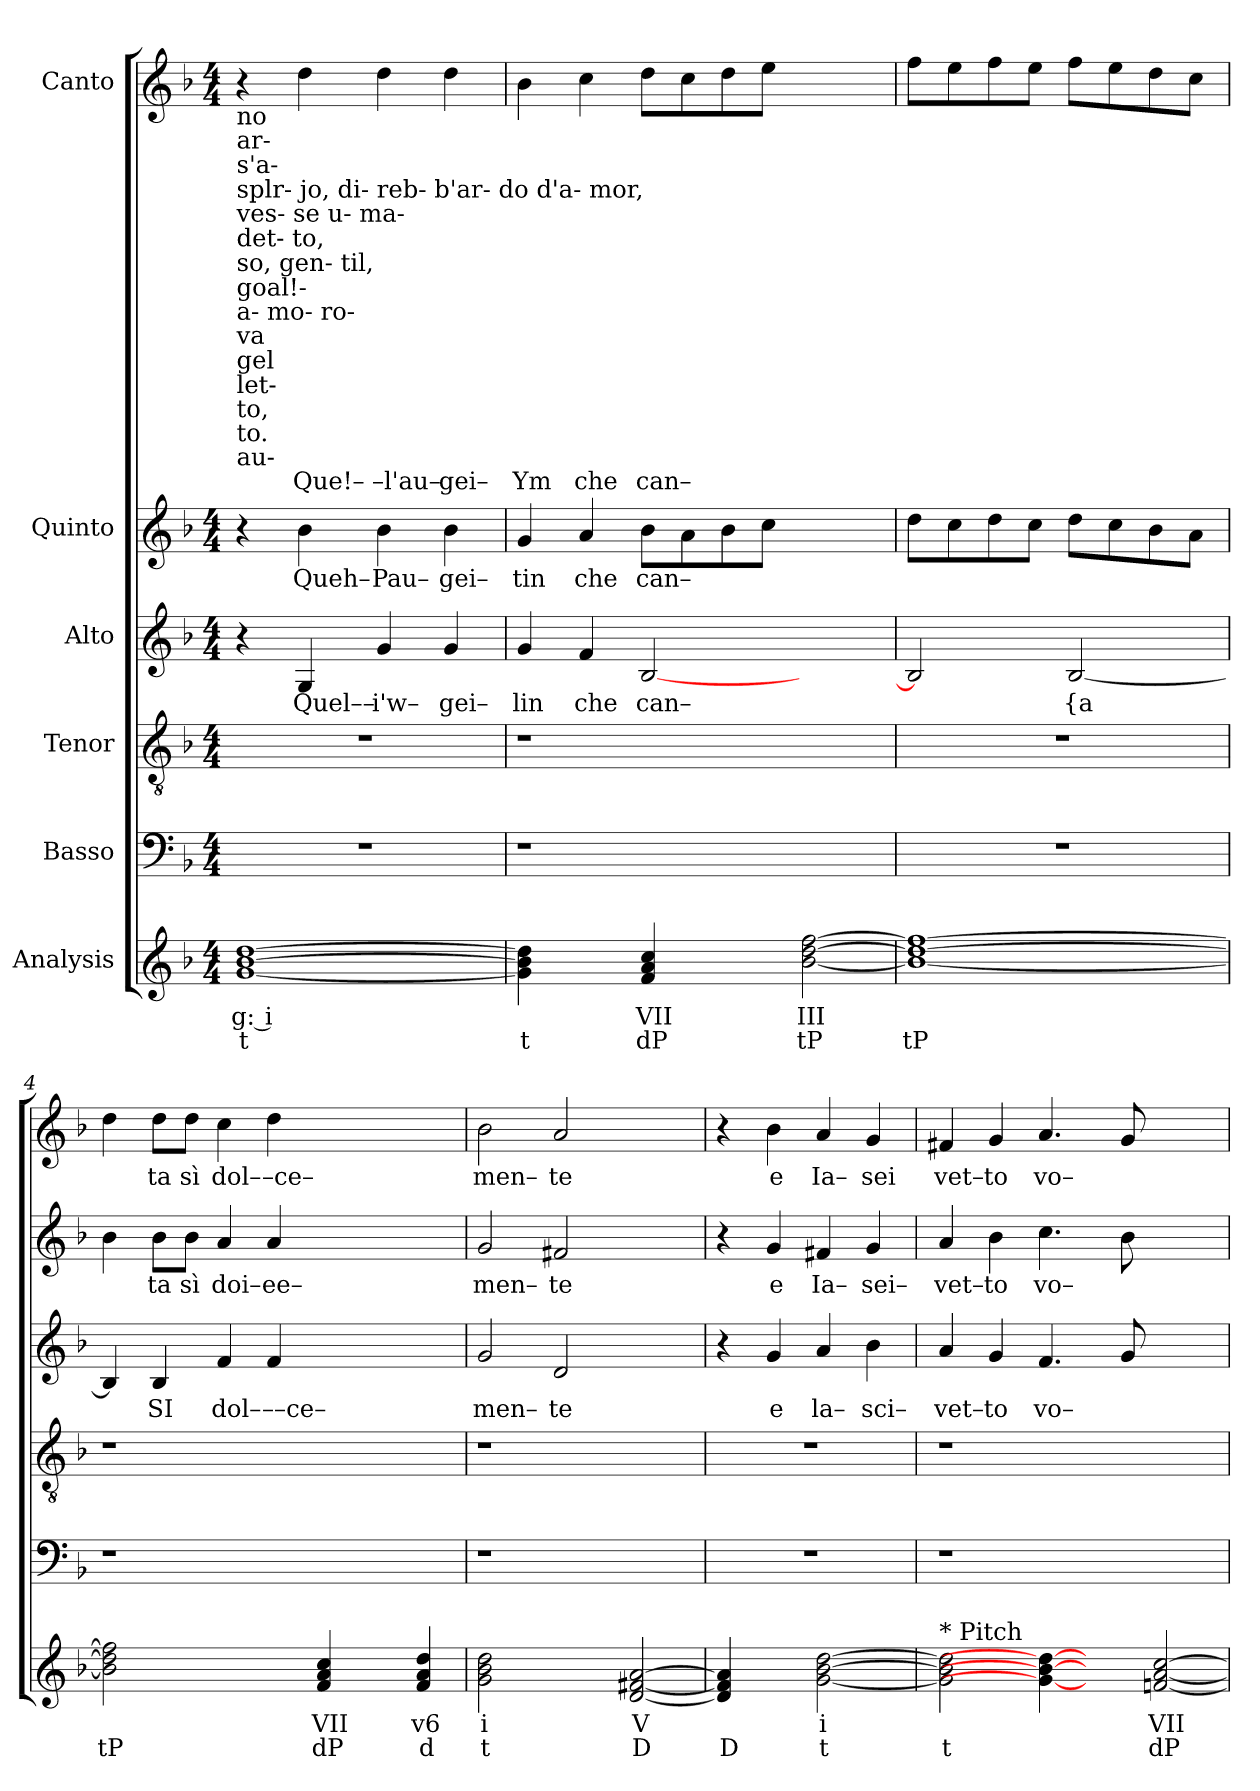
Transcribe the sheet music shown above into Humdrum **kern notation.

**kern	**text	**text	**kern	**kern	**kern	**text	**kern	**text	**kern	**text
*part6	*part6	*part6	*part5	*part4	*part3	*part3	*part2	*part2	*part1	*part1
*staff6	*staff6	*staff6	*staff5	*staff4	*staff3	*staff3	*staff2	*staff2	*staff1	*staff1
*I"Analysis	*	*	*I"Basso	*I"Tenor	*I"Alto	*	*I"Quinto	*	*I"Canto	*
*	*	*	*clefF4	*clefGv2	*clefG2	*	*clefG2	*	*clefG2	*
*k[b-]	*	*	*k[b-]	*k[b-]	*k[b-]	*	*k[b-]	*	*k[b-]	*
*	*	*	*F:	*F:	*F:	*	*F:	*	*F:	*
*M4/4	*	*	*M4/4	*M4/4	*M4/4	*	*M4/4	*	*M4/4	*
*MM120	*	*	*MM120	*MM120	*MM120	*	*MM120	*	*MM120	*
=1	=1	=1	=1	=1	=1	=1	=1	=1	=1	=1
!	!	!	!	!	!	!	!	!	!LO:TX:b:t=no	!
!	!	!	!	!	!	!	!	!	!LO:TX:b:t=ar-	!
!	!	!	!	!	!	!	!	!	!LO:TX:b:t=s'a-	!
!	!	!	!	!	!	!	!	!	!LO:TX:b:t=splr- jo, di- reb- b'ar- do d'a- mor,	!
!	!	!	!	!	!	!	!	!	!LO:TX:b:t=ves- se u- ma-	!
!	!	!	!	!	!	!	!	!	!LO:TX:b:t=det- to,	!
!	!	!	!	!	!	!	!	!	!LO:TX:b:t=so, gen- til,	!
!	!	!	!	!	!	!	!	!	!LO:TX:b:t=goal!-	!
!	!	!	!	!	!	!	!	!	!LO:TX:b:t=a- mo- ro-	!
!	!	!	!	!	!	!	!	!	!LO:TX:b:t=va	!
!	!	!	!	!	!	!	!	!	!LO:TX:b:t=gel	!
!	!	!	!	!	!	!	!	!	!LO:TX:b:t=let-	!
!	!	!	!	!	!	!	!	!	!LO:TX:b:t=to,	!
!	!	!	!	!	!	!	!	!	!LO:TX:b:t=to.	!
!	!	!	!	!	!	!	!	!	!LO:TX:b:t=au-	!
[1g [1b- [1dd	g: i	t	1r	1r	4r	.	4r	.	4r	.
!	!	!	!	!	!	!LO:LY:b	!	!	!	!
!	!	!	!	!	!	!	!	!LO:LY:b	!	!
!	!	!	!	!	!	!	!	!	!	!LO:LY:b
.	.	.	.	.	4G/	Quel––	4b-\	Queh–	4dd\	Que!–
!	!	!	!	!	!	!LO:LY:b	!	!	!	!
!	!	!	!	!	!	!	!	!LO:LY:b	!	!
!	!	!	!	!	!	!	!	!	!	!LO:LY:b
.	.	.	.	.	4g/	i'w–	4b-\	Pau–	4dd\	–l'au–
!	!	!	!	!	!	!LO:LY:b	!	!	!	!
!	!	!	!	!	!	!	!	!LO:LY:b	!	!
!	!	!	!	!	!	!	!	!	!	!LO:LY:b
.	.	.	.	.	4g/	gei–	4b-\	gei–	4dd\	gei–
=2	=2	=2	=2	=2	=2	=2	=2	=2	=2	=2
!	!	!	!	!	!	!LO:LY:b	!	!	!	!
!	!	!	!	!	!	!	!	!LO:LY:b	!	!
!	!	!	!	!	!	!	!	!	!	!LO:LY:b
4g] 4b-] 4dd]	.	t	1r	1r	4g/	lin	4g/	tin	4b-\	Ym
!	!	!	!	!	!	!LO:LY:b	!	!	!	!
!	!	!	!	!	!	!	!	!LO:LY:b	!	!
!	!	!	!	!	!	!	!	!	!	!LO:LY:b
4ryy	.	.	.	.	4f/	che	4a/	che	4cc\	che
!	!	!	!	!	!	!LO:LY:b	!	!	!	!
!	!	!	!	!	!	!	!	!LO:LY:b	!	!
!	!	!	!	!	!	!	!	!	!	!LO:LY:b
4f 4a 4cc	VII	dP	.	.	[2B-/	can–	8b-\L	can–	8dd\L	can–
.	.	.	.	.	.	.	8a\	.	8cc\	.
4ryy	.	.	.	.	.	.	8b-\	.	8dd\	.
.	.	.	.	.	.	.	8cc\J	.	8ee\J	.
[2b- [2dd [2ff	III	tP	2ryy	2ryy	2ryy	.	2ryy	.	2ryy	.
=3	=3	=3	=3	=3	=3	=3	=3	=3	=3	=3
1b-_ 1dd_ 1ff_	.	tP	1r	1r	2B-/]	.	8dd\L	.	8ff\L	.
.	.	.	.	.	.	.	8cc\	.	8ee\	.
.	.	.	.	.	.	.	8dd\	.	8ff\	.
.	.	.	.	.	.	.	8cc\J	.	8ee\J	.
!	!	!	!	!	!	!LO:LY:b	!	!	!	!
.	.	.	.	.	[2B-/	{a	8dd\L	.	8ff\L	.
.	.	.	.	.	.	.	8cc\	.	8ee\	.
.	.	.	.	.	.	.	8b-\	.	8dd\	.
.	.	.	.	.	.	.	8a\J	.	8cc\J	.
=4	=4	=4	=4	=4	=4	=4	=4	=4	=4	=4
2b-] 2dd] 2ff]	.	tP	1r	1r	4B-/]	.	4b-\	.	4dd\	.
!	!	!	!	!	!	!LO:LY:b	!	!	!	!
!	!	!	!	!	!	!	!	!LO:LY:b	!	!
!	!	!	!	!	!	!	!	!	!	!LO:LY:b
.	.	.	.	.	4B-/	SI	8b-\L	ta	8dd\L	ta
!	!	!	!	!	!	!	!	!LO:LY:b	!	!
!	!	!	!	!	!	!	!	!	!	!LO:LY:b
.	.	.	.	.	.	.	8b-\J	sì	8dd\J	sì
!	!	!	!	!	!	!LO:LY:b	!	!	!	!
!	!	!	!	!	!	!	!	!LO:LY:b	!	!
!	!	!	!	!	!	!	!	!	!	!LO:LY:b
2ryy	.	.	.	.	4f/	dol–	4a/	doi–	4cc\	dol–
!	!	!	!	!	!	!LO:LY:b	!	!	!	!
!	!	!	!	!	!	!	!	!LO:LY:b	!	!
!	!	!	!	!	!	!	!	!	!	!LO:LY:b
.	.	.	.	.	4f/	––ce–	4a/	ee–	4dd\	–ce–
4f 4a 4cc	VII	dP	2.ryy	2.ryy	2.ryy	.	2.ryy	.	2.ryy	.
4ryy	.	.	.	.	.	.	.	.	.	.
4f 4a 4dd	v6	d	.	.	.	.	.	.	.	.
=5	=5	=5	=5	=5	=5	=5	=5	=5	=5	=5
!	!	!	!	!	!	!LO:LY:b	!	!	!	!
!	!	!	!	!	!	!	!	!LO:LY:b	!	!
!	!	!	!	!	!	!	!	!	!	!LO:LY:b
2g 2b- 2dd	i	t	1r	1r	2g/	men–	2g/	men–	2b-\	men–
!	!	!	!	!	!	!LO:LY:b	!	!	!	!
!	!	!	!	!	!	!	!	!LO:LY:b	!	!
!	!	!	!	!	!	!	!	!	!	!LO:LY:b
2ryy	.	.	.	.	2d/	te	2f#X/	te	2a/	te
[2d [2f#X [2a	V	D	2ryy	2ryy	2ryy	.	2ryy	.	2ryy	.
=6	=6	=6	=6	=6	=6	=6	=6	=6	=6	=6
4d] 4f#] 4a]	.	D	1r	1r	4r	.	4r	.	4r	.
!	!	!	!	!	!	!LO:LY:b	!	!	!	!
!	!	!	!	!	!	!	!	!LO:LY:b	!	!
!	!	!	!	!	!	!	!	!	!	!LO:LY:b
4ryy	.	.	.	.	4g/	e	4g/	e	4b-\	e
!	!	!	!	!	!	!LO:LY:b	!	!	!	!
!	!	!	!	!	!	!	!	!LO:LY:b	!	!
!	!	!	!	!	!	!	!	!	!	!LO:LY:b
[2g [2b- [2dd	i	t	.	.	4a/	la–	4f#X/	Ia–	4a/	Ia–
!	!	!	!	!	!	!LO:LY:b	!	!	!	!
!	!	!	!	!	!	!	!	!LO:LY:b	!	!
!	!	!	!	!	!	!	!	!	!	!LO:LY:b
.	.	.	.	.	4b-\	sci–	4g/	sei–	4g/	sei
=7	=7	=7	=7	=7	=7	=7	=7	=7	=7	=7
!	!	!	!	!	!	!LO:LY:b	!	!	!	!
!	!	!	!	!	!	!	!	!LO:LY:b	!	!
!LO:TX:a:t=* Pitch	!	!	!	!	!	!	!	!	!	!
!	!	!	!	!	!	!	!	!	!	!LO:LY:b
2g] 2b-] 2dd]	.	t	1r	1r	4a/	vet–	4a/	vet–	4f#X/	vet–
!	!	!	!	!	!	!LO:LY:b	!	!	!	!
!	!	!	!	!	!	!	!	!LO:LY:b	!	!
!	!	!	!	!	!	!	!	!	!	!LO:LY:b
.	.	.	.	.	4g/	to	4b-\	to	4g/	to
!	!	!	!	!	!	!LO:LY:b	!	!	!	!
!	!	!	!	!	!	!	!	!LO:LY:b	!	!
!	!	!	!	!	!	!	!	!	!	!LO:LY:b
4g_ 4b-_ 4dd_	.	.	.	.	4.f/	vo–	4.cc\	vo–	4.a/	vo–
4ryy	.	.	.	.	.	.	.	.	.	.
.	.	.	.	.	8g/	.	8b-\	.	8g/	.
[2fn [2a [2cc	VII	dP	2ryy	2ryy	2ryy	.	2ryy	.	2ryy	.
=	=	=	=	=	=	=	=	=	=	=
*-	*-	*-	*-	*-	*-	*-	*-	*-	*-	*-
